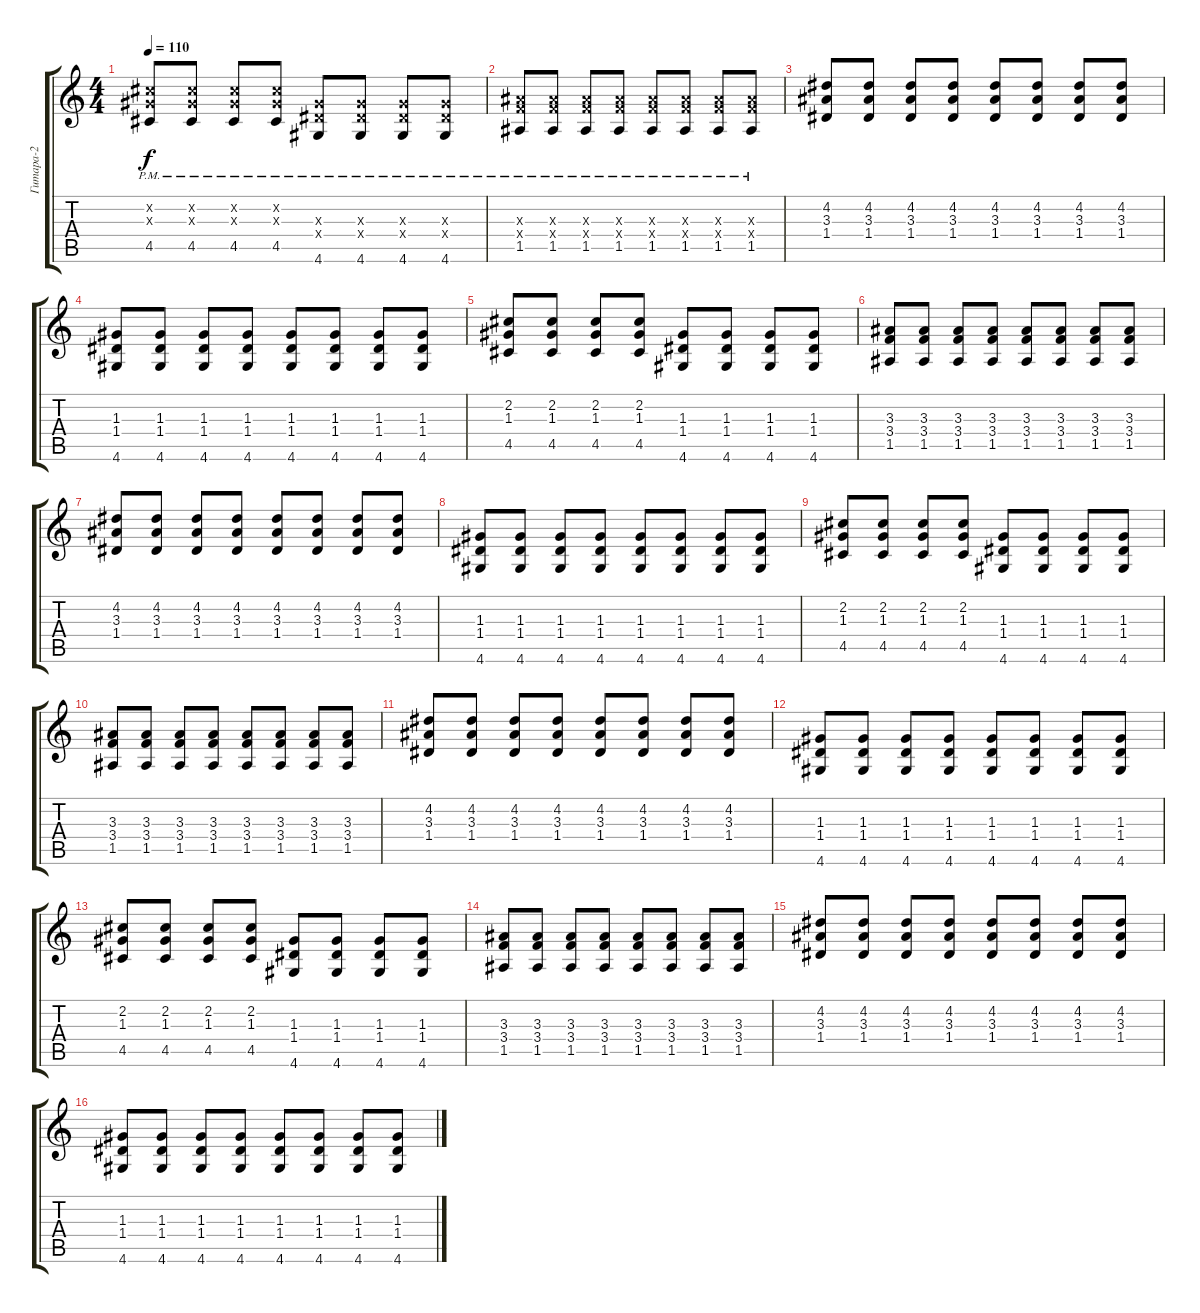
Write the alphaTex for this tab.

\track ("Гитара-2" "Гитара-2") {instrument overdrivenguitar}
\staff {score tabs}
\tuning (E4 B3 G3 D3 A2 E2) {hide}
\ts (4 4)
\tempo 110
\clef g2
\ks c
(2.2{x} 1.3{x} 4.5{pm}).8{dy f} (2.2{x} 1.3{x} 4.5{pm}).8 (2.2{x} 1.3{x} 4.5{pm}).8 (2.2{x} 1.3{x} 4.5{pm}).8 (1.3{x} 1.4{x} 4.6{pm}).8 (1.3{x} 1.4{x} 4.6{pm}).8 (1.3{x} 1.4{x} 4.6{pm}).8 (1.3{x} 1.4{x} 4.6{pm}).8 |
(3.3{x} 3.4{x} 1.5{pm}).8 (3.3{x} 3.4{x} 1.5{pm}).8 (3.3{x} 3.4{x} 1.5{pm}).8 (3.3{x} 3.4{x} 1.5{pm}).8 (3.3{x} 3.4{x} 1.5{pm}).8 (3.3{x} 3.4{x} 1.5{pm}).8 (3.3{x} 3.4{x} 1.5{pm}).8 (3.3{x} 3.4{x} 1.5{pm}).8 |
(4.2 3.3 1.4).8 (4.2 3.3 1.4).8 (4.2 3.3 1.4).8 (4.2 3.3 1.4).8 (4.2 3.3 1.4).8 (4.2 3.3 1.4).8 (4.2 3.3 1.4).8 (4.2 3.3 1.4).8 |
(1.3 1.4 4.6).8 (1.3 1.4 4.6).8 (1.3 1.4 4.6).8 (1.3 1.4 4.6).8 (1.3 1.4 4.6).8 (1.3 1.4 4.6).8 (1.3 1.4 4.6).8 (1.3 1.4 4.6).8 |
(2.2 1.3 4.5).8 (2.2 1.3 4.5).8 (2.2 1.3 4.5).8 (2.2 1.3 4.5).8 (1.3 1.4 4.6).8 (1.3 1.4 4.6).8 (1.3 1.4 4.6).8 (1.3 1.4 4.6).8 |
(3.3 3.4 1.5).8 (3.3 3.4 1.5).8 (3.3 3.4 1.5).8 (3.3 3.4 1.5).8 (3.3 3.4 1.5).8 (3.3 3.4 1.5).8 (3.3 3.4 1.5).8 (3.3 3.4 1.5).8 |
(4.2 3.3 1.4).8 (4.2 3.3 1.4).8 (4.2 3.3 1.4).8 (4.2 3.3 1.4).8 (4.2 3.3 1.4).8 (4.2 3.3 1.4).8 (4.2 3.3 1.4).8 (4.2 3.3 1.4).8 |
(1.3 1.4 4.6).8 (1.3 1.4 4.6).8 (1.3 1.4 4.6).8 (1.3 1.4 4.6).8 (1.3 1.4 4.6).8 (1.3 1.4 4.6).8 (1.3 1.4 4.6).8 (1.3 1.4 4.6).8 |
(2.2 1.3 4.5).8 (2.2 1.3 4.5).8 (2.2 1.3 4.5).8 (2.2 1.3 4.5).8 (1.3 1.4 4.6).8 (1.3 1.4 4.6).8 (1.3 1.4 4.6).8 (1.3 1.4 4.6).8 |
(3.3 3.4 1.5).8 (3.3 3.4 1.5).8 (3.3 3.4 1.5).8 (3.3 3.4 1.5).8 (3.3 3.4 1.5).8 (3.3 3.4 1.5).8 (3.3 3.4 1.5).8 (3.3 3.4 1.5).8 |
(4.2 3.3 1.4).8 (4.2 3.3 1.4).8 (4.2 3.3 1.4).8 (4.2 3.3 1.4).8 (4.2 3.3 1.4).8 (4.2 3.3 1.4).8 (4.2 3.3 1.4).8 (4.2 3.3 1.4).8 |
(1.3 1.4 4.6).8 (1.3 1.4 4.6).8 (1.3 1.4 4.6).8 (1.3 1.4 4.6).8 (1.3 1.4 4.6).8 (1.3 1.4 4.6).8 (1.3 1.4 4.6).8 (1.3 1.4 4.6).8 |
(2.2 1.3 4.5).8 (2.2 1.3 4.5).8 (2.2 1.3 4.5).8 (2.2 1.3 4.5).8 (1.3 1.4 4.6).8 (1.3 1.4 4.6).8 (1.3 1.4 4.6).8 (1.3 1.4 4.6).8 |
(3.3 3.4 1.5).8 (3.3 3.4 1.5).8 (3.3 3.4 1.5).8 (3.3 3.4 1.5).8 (3.3 3.4 1.5).8 (3.3 3.4 1.5).8 (3.3 3.4 1.5).8 (3.3 3.4 1.5).8 |
(4.2 3.3 1.4).8 (4.2 3.3 1.4).8 (4.2 3.3 1.4).8 (4.2 3.3 1.4).8 (4.2 3.3 1.4).8 (4.2 3.3 1.4).8 (4.2 3.3 1.4).8 (4.2 3.3 1.4).8 |
(1.3 1.4 4.6).8 (1.3 1.4 4.6).8 (1.3 1.4 4.6).8 (1.3 1.4 4.6).8 (1.3 1.4 4.6).8 (1.3 1.4 4.6).8 (1.3 1.4 4.6).8 (1.3 1.4 4.6).8
